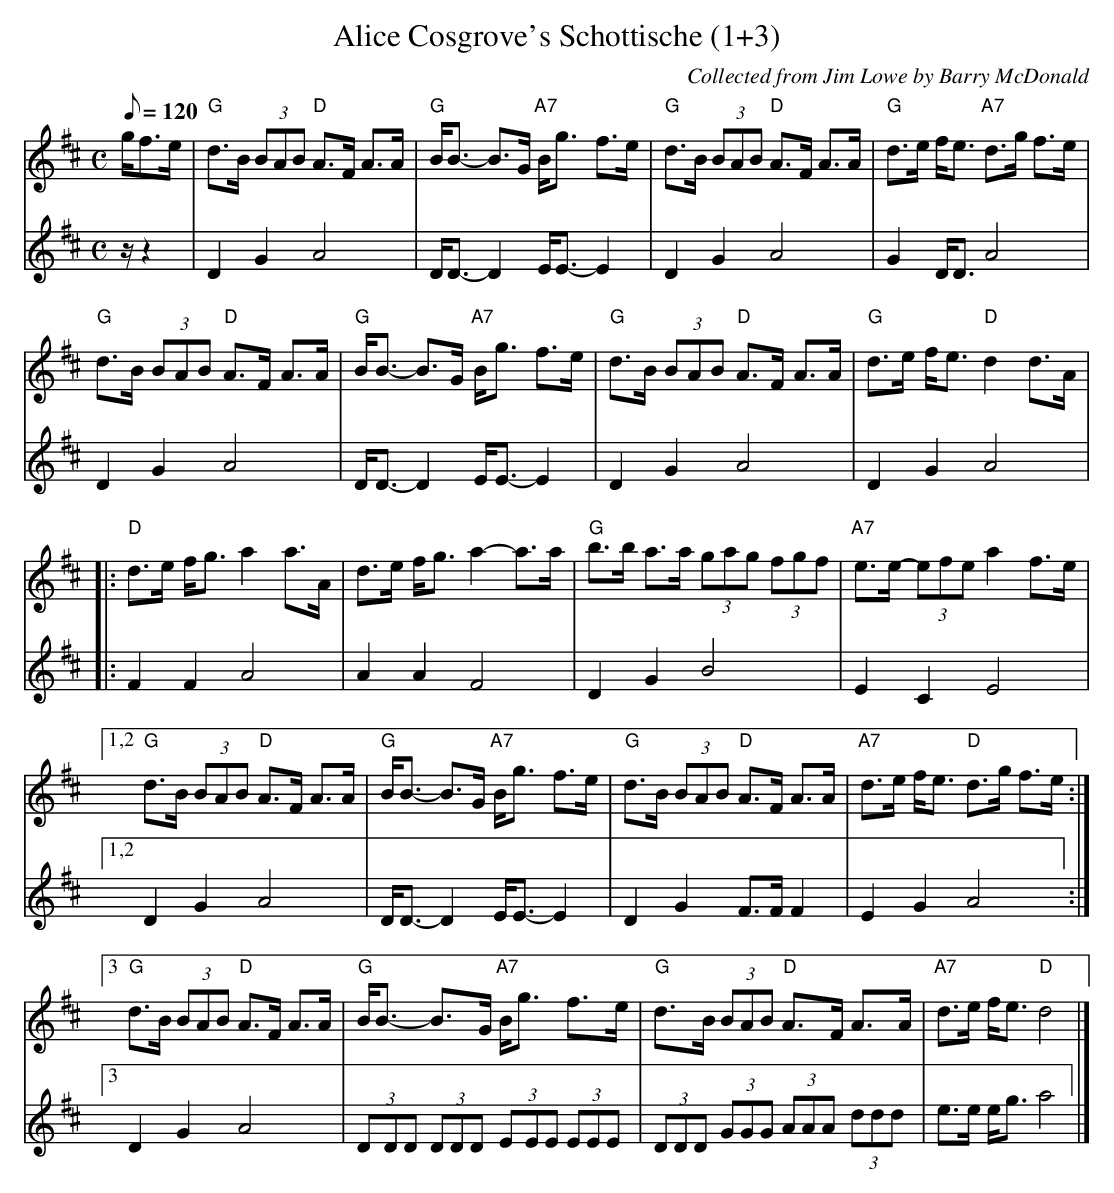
X:1
T:Alice Cosgrove's Schottische (1+3)
M:C
L:1/8
C:Collected from Jim Lowe by Barry McDonald
Q:120
K:D
V:1
g/f>e|"G"d>B (3BAB "D"A>F A>A|"G"B<B- B>G "A7"B<g f>e|"G"d>B (3BAB "D"A>F A>A|"G"d>e f<e "A7"d>g f>e|
"G"d>B (3BAB "D"A>F A>A|"G"B<B- B>G "A7"B<g f>e|"G"d>B (3BAB "D"A>F A>A|"G"d>e f<e "D"d2 d>A|
|:"D"d>e f<g a2 a>A|d>e f<g a2-a>a|"G"b>b a>a (3gag (3fgf|"A7"e>e -(3efe a2 f>e|[1,2
"G"d>B (3BAB "D"A>F A>A|"G"B<B- B>G "A7"B<g f>e|"G"d>B (3BAB "D"A>F A>A|"A7"d>e f<e "D"d>g f>e:|3
"G"d>B (3BAB "D"A>F A>A|"G"B<B- B>G "A7"B<g f>e|"G"d>B (3BAB "D"A>F A>A|"A7"d>e f<e "D"d4|]
V:3
z/z2|D2G2A4|D<D-D2E<E-E2|D2G2A4|G2D<DA4|
D2G2A4|D<D-D2E<E-E2|D2G2A4|D2G2A4|
|:F2F2A4|A2A2F4|D2G2B4|E2C2E4|[1,2
D2G2A4|D<D-D2 E<E-E2|D2G2F>F F2|E2G2A4:|3
D2G2A4|(3DDD (3DDD (3EEE (3EEE|(3DDD (3GGG (3AAA (3ddd|e>e e<g a4|]
